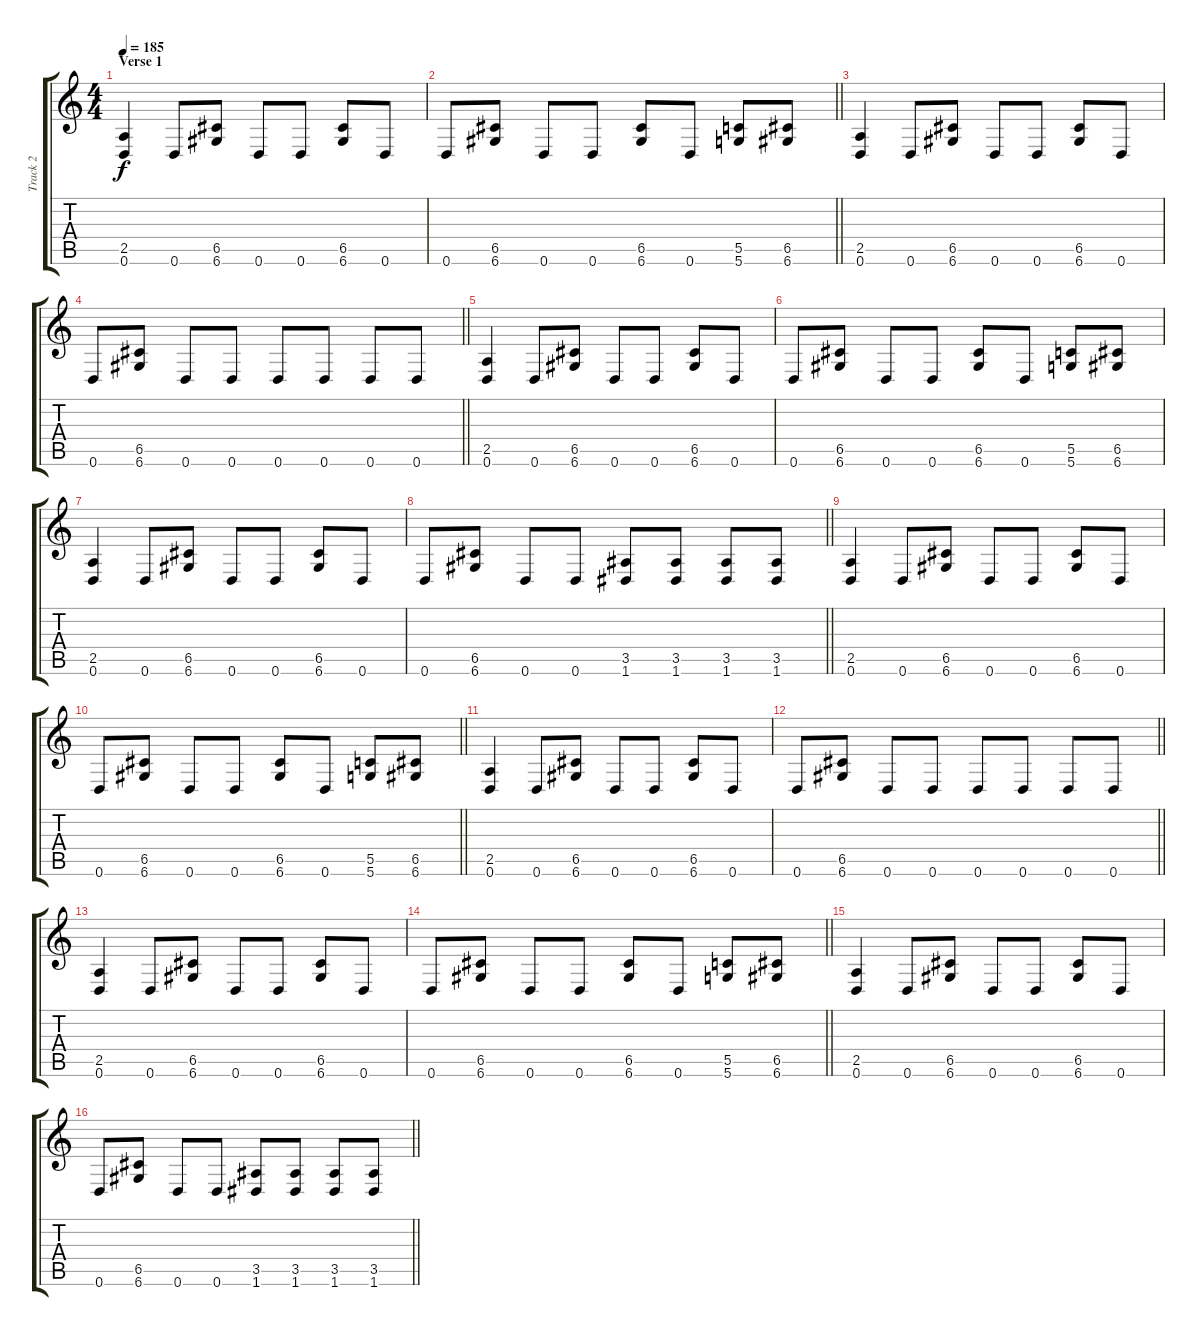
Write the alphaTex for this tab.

\track ("Track 2" "Track 2") {instrument overdrivenguitar}
\staff {score tabs}
\tuning (D4 A3 F3 C3 G2 D2) {hide}
\ts (4 4)
\section ("" "Verse 1")
\tempo 185
\clef g2
\ks c
(2.5 0.6).4{dy f} 0.6.8 (6.5 6.6).8 0.6.8 0.6.8 (6.5 6.6).8 0.6.8 |
\barLineRight lightlight
0.6.8 (6.5 6.6).8 0.6.8 0.6.8 (6.5 6.6).8 0.6.8 (5.5 5.6).8 (6.5 6.6).8 |
(2.5 0.6).4 0.6.8 (6.5 6.6).8 0.6.8 0.6.8 (6.5 6.6).8 0.6.8 |
\barLineRight lightlight
0.6.8 (6.5 6.6).8 0.6.8 0.6.8 0.6.8 0.6.8 0.6.8 0.6.8 |
(2.5 0.6).4 0.6.8 (6.5 6.6).8 0.6.8 0.6.8 (6.5 6.6).8 0.6.8 |
0.6.8 (6.5 6.6).8 0.6.8 0.6.8 (6.5 6.6).8 0.6.8 (5.5 5.6).8 (6.5 6.6).8 |
(2.5 0.6).4 0.6.8 (6.5 6.6).8 0.6.8 0.6.8 (6.5 6.6).8 0.6.8 |
\barLineRight lightlight
0.6.8 (6.5 6.6).8 0.6.8 0.6.8 (3.5 1.6).8 (3.5 1.6).8 (3.5 1.6).8 (3.5 1.6).8 |
(2.5 0.6).4 0.6.8 (6.5 6.6).8 0.6.8 0.6.8 (6.5 6.6).8 0.6.8 |
\barLineRight lightlight
0.6.8 (6.5 6.6).8 0.6.8 0.6.8 (6.5 6.6).8 0.6.8 (5.5 5.6).8 (6.5 6.6).8 |
(2.5 0.6).4 0.6.8 (6.5 6.6).8 0.6.8 0.6.8 (6.5 6.6).8 0.6.8 |
\barLineRight lightlight
0.6.8 (6.5 6.6).8 0.6.8 0.6.8 0.6.8 0.6.8 0.6.8 0.6.8 |
(2.5 0.6).4 0.6.8 (6.5 6.6).8 0.6.8 0.6.8 (6.5 6.6).8 0.6.8 |
\barLineRight lightlight
0.6.8 (6.5 6.6).8 0.6.8 0.6.8 (6.5 6.6).8 0.6.8 (5.5 5.6).8 (6.5 6.6).8 |
(2.5 0.6).4 0.6.8 (6.5 6.6).8 0.6.8 0.6.8 (6.5 6.6).8 0.6.8 |
\barLineRight lightlight
0.6.8 (6.5 6.6).8 0.6.8 0.6.8 (3.5 1.6).8 (3.5 1.6).8 (3.5 1.6).8 (3.5 1.6).8
